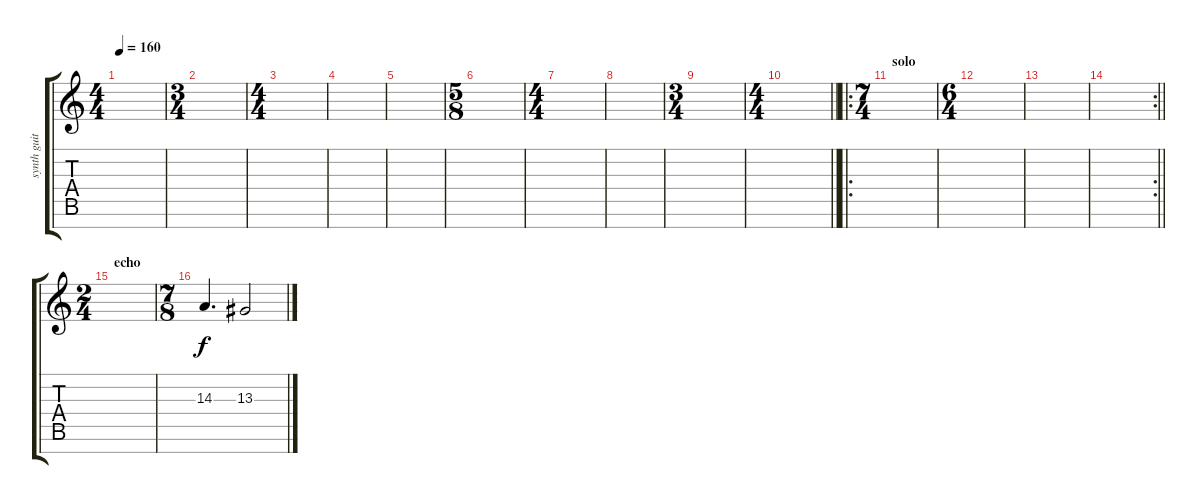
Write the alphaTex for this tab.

\track ("synth guitar" "synth guit") {instrument choiraahs}
\staff {score tabs}
\tuning (E4 B3 G3 D3 A2 E2 B1) {hide}
\ts (4 4)
\tempo 160
\clef g2
\ks c
|
\ts (3 4)
|
\ts (4 4)
|
|
|
\ts (5 8)
|
\ts (4 4)
|
|
\ts (3 4)
|
\ts (4 4)
\barLineRight lightlight
|
\ro
\ts (7 4)
\section ("" "solo")
|
\ts (6 4)
|
|
\rc 2
\barLineRight lightlight
|
\ts (2 4)
\section ("" "echo")
|
\ts (7 8)
14.3.4{d} 13.3.2
